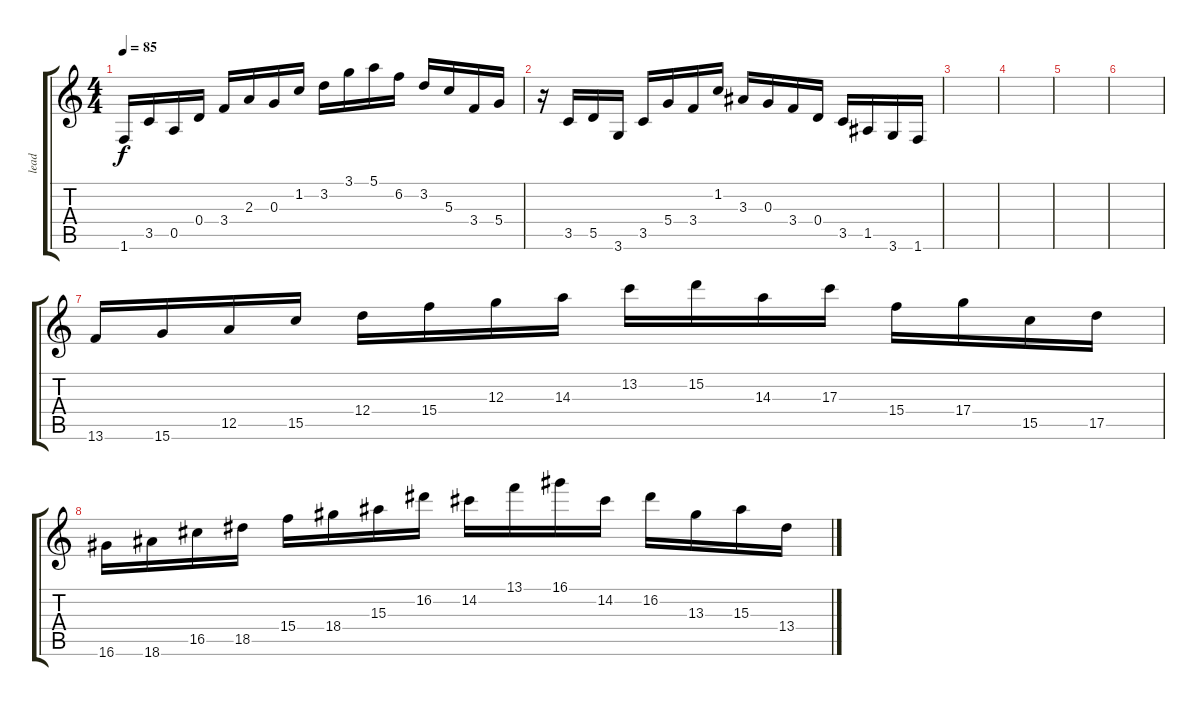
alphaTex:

\track ("lead" "lead") {instrument electricguitarclean}
\staff {score tabs}
\tuning (E4 B3 G3 D3 A2 E2) {hide}
\ts (4 4)
\tempo 85
\clef g2
\ks c
1.6.16{dy f} 3.5.16 0.5.16 0.4.16 3.4.16 2.3.16 0.3.16 1.2.16 3.2.16 3.1.16 5.1.16 6.2.16 3.2.16 5.3.16 3.4.16 5.4.16 |
r.16 3.5.16 5.5.16 3.6.16 3.5.16 5.4.16 3.4.16 1.2.16 3.3.16 0.3.16 3.4.16 0.4.16 3.5.16 1.5.16 3.6.16 1.6.16 |
|
|
|
|
13.6.16 15.6.16 12.5.16 15.5.16 12.4.16 15.4.16 12.3.16 14.3.16 13.2.16 15.2.16 14.3.16 17.3.16 15.4.16 17.4.16 15.5.16 17.5.16 |
16.6.16 18.6.16 16.5.16 18.5.16 15.4.16 18.4.16 15.3.16 16.2.16 14.2.16 13.1.16 16.1.16 14.2.16 16.2.16 13.3.16 15.3.16 13.4.16
